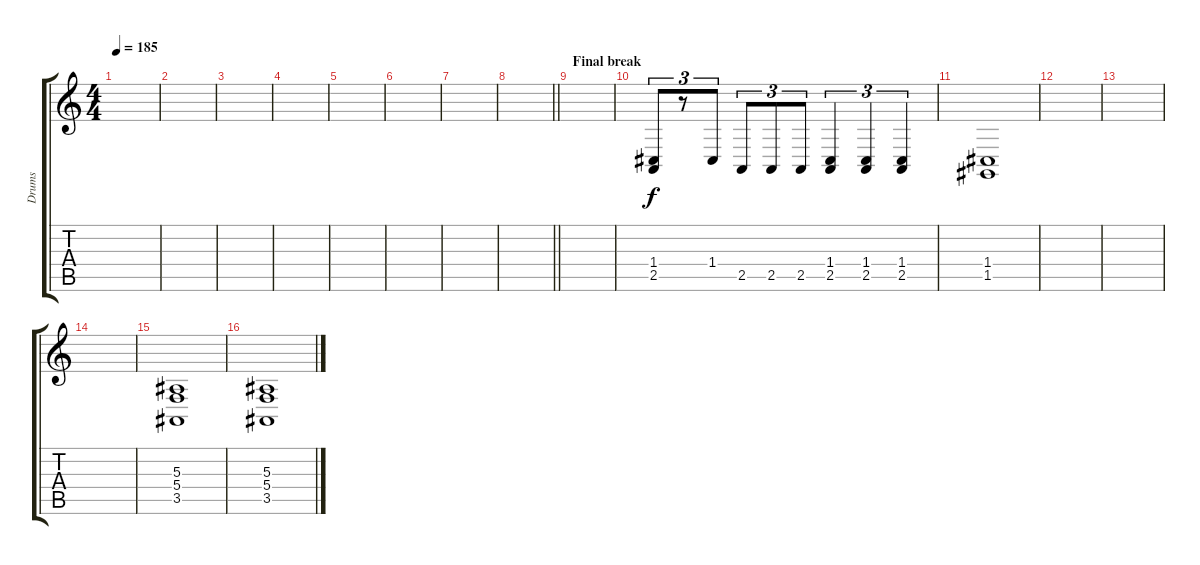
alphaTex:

\track ("Drums" "Drums") {instrument taikodrum}
\staff {score tabs}
\tuning (D4 A3 F3 C3 G2 D2) {hide}
\ts (4 4)
\tempo 185
\clef g2
\ks c
|
|
|
|
|
|
|
\barLineRight lightlight
|
\section ("" "Final break")
|
(1.4 2.5).8{tu (3 2)} r.8{tu (3 2)} 1.4.8{tu (3 2)} 2.5.8{tu (3 2)} 2.5.8{tu (3 2)} 2.5.8{tu (3 2)} (1.4 2.5).4{tu (3 2)} (1.4 2.5).4{tu (3 2)} (1.4 2.5).4{tu (3 2)} |
(1.4 1.5).1 |
|
|
|
(5.3 5.4 3.5).1 |
(5.3 5.4 3.5).1
